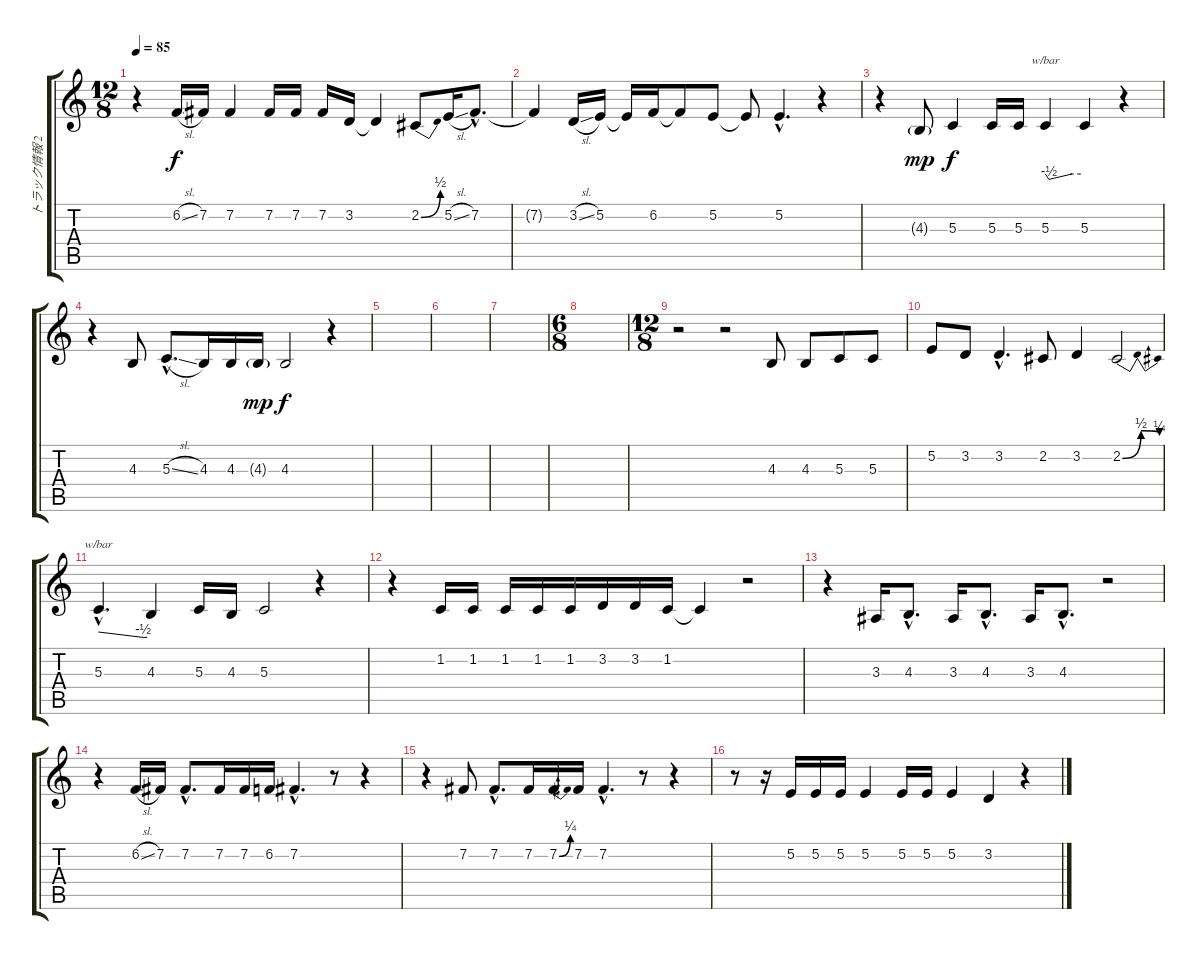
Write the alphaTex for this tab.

\track ("トラック情報 2" "トラック情報 2") {instrument lead6voice}
\staff {score tabs}
\tuning (E4 B3 G3 D3 A2 E2) {hide}
\ts (12 8)
\tempo 85
\clef g2
\ks c
r.4{dy f} 6.2{sl}.16 7.2.16 7.2.4 7.2.16 7.2.16 7.2.16 3.2.16 3.2{t}.4 2.2{be (bend 0 0 60 2)}.8 5.2{sl}.16 7.2{hac}.8{d} |
7.2{t}.4 3.2{sl}.16 5.2.16 5.2{t}.16 6.2.16 6.2{t}.8 5.2.8 5.2{t}.8 5.2{hac}.4{d} r.4 |
r.4 4.3{g}.8{dy mp} 5.3.4{dy f} 5.3.16 5.3.16 5.3.4{tbe (custom default 0 0 6 -2 45 0 60 0)} 5.3.4 r.4 |
r.4 4.3.8 5.3{sl hac}.8{d} 4.3.16 4.3.16 4.3{g}.16{dy mp} 4.3.2{dy f} r.4 |
|
|
|
\ts (6 8)
|
\ts (12 8)
r.2 r.2 4.3.8 4.3.8 5.3.8 5.3.8 |
5.2.8 3.2.8 3.2{hac}.4{d} 2.2.8 3.2.4 2.2{be (bendrelease 0 0 15 2 30 2 60 1)}.2 |
5.3{hac}.4{d tbe (custom default 0 0 55 -2 60 -2)} 4.3.4 5.3.16 4.3.16 5.3.2 r.4 |
r.4 1.2.16 1.2.16 1.2.16 1.2.16 1.2.16 3.2.16 3.2.16 1.2.16 1.2{t}.4 r.2 |
r.4 3.3.16 4.3{hac}.8{d} 3.3.16 4.3{hac}.8{d} 3.3.16 4.3{hac}.8{d} r.2 |
r.4 6.2{sl}.16 7.2.16 7.2{hac}.8{d} 7.2.16 7.2.16 6.2.16 7.2{hac}.4{d} r.8 r.4 |
r.4 7.2.8 7.2{hac}.8{d} 7.2.16 7.2{be (bend 0 0 60 1)}.16 7.2.16 7.2{hac}.4{d} r.8 r.4 |
r.8 r.16 5.2.16 5.2.16 5.2.16 5.2.4 5.2.16 5.2.16 5.2.4 3.2.4 r.4
